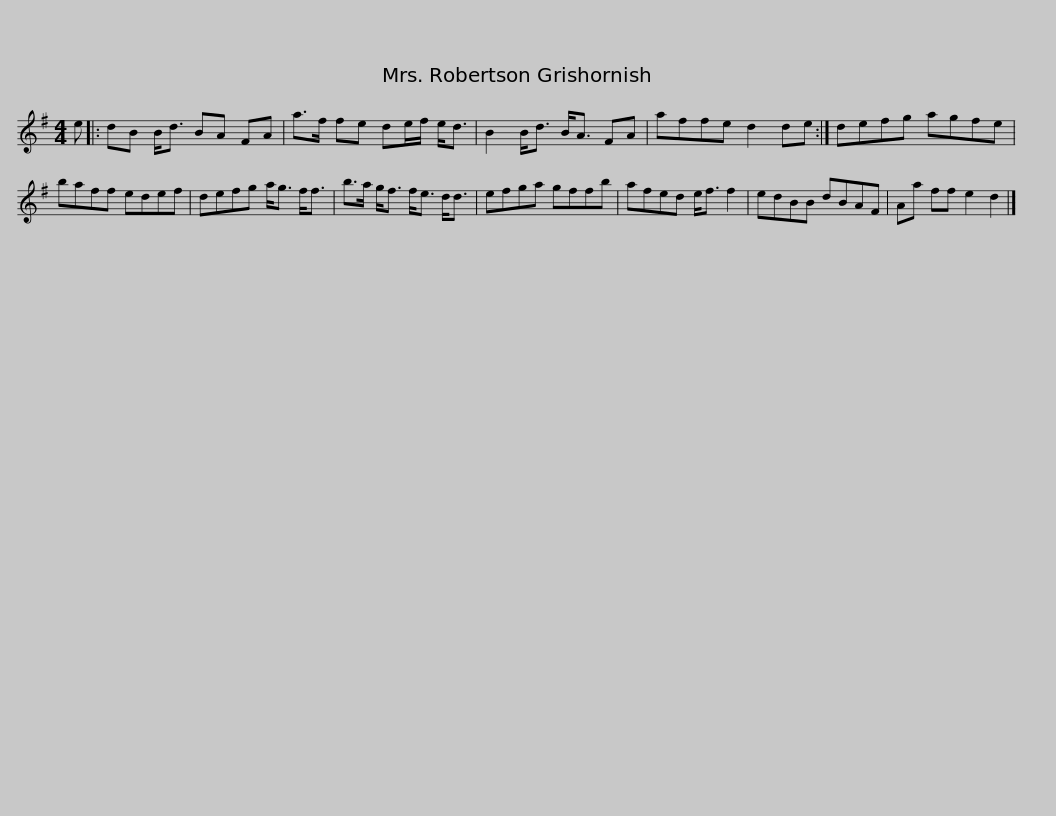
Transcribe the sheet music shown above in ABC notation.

X:1
L:1/8
M:4/4
I:linebreak $
K:G
V:1 treble
V:1
 e |: dB B<d BA FA | a>f fe de/f/ e<d | B2 B<d B<A FA | affe d2 de :| %5
 defg agfe |$ baff edef | defg a<g f<f | b>a g<f f<e d<d | efga gffb | %10
 afed e<f f2 |$ edBB dBAF | Aa ff e2 d2 |] %13
